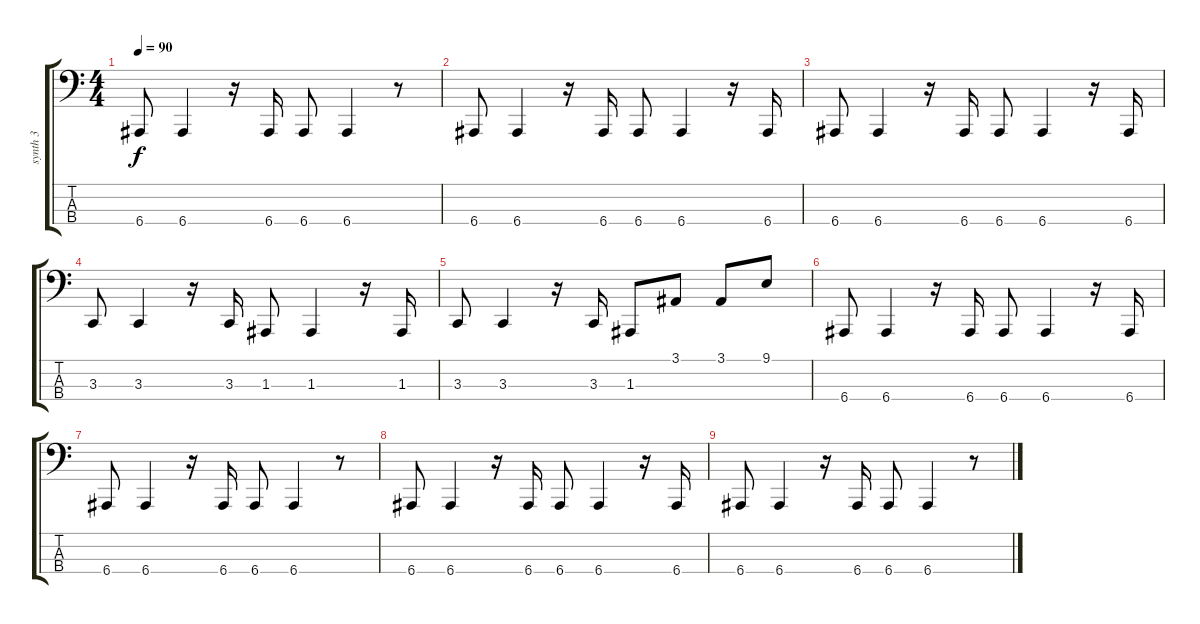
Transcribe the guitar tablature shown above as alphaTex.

\track ("synth 3" "synth 3") {instrument synthbrass1}
\staff {score tabs}
\tuning (G2 D2 A1 E1) {hide}
\ts (4 4)
\tempo 90
\clef f4
\ks c
6.4.8{dy f} 6.4.4 r.16 6.4.16 6.4.8 6.4.4 r.8 |
6.4.8 6.4.4 r.16 6.4.16 6.4.8 6.4.4 r.16 6.4.16 |
6.4.8 6.4.4 r.16 6.4.16 6.4.8 6.4.4 r.16 6.4.16 |
3.3.8 3.3.4 r.16 3.3.16 1.3.8 1.3.4 r.16 1.3.16 |
3.3.8 3.3.4 r.16 3.3.16 1.3.8 3.1.8 3.1.8 9.1.8 |
6.4.8 6.4.4 r.16 6.4.16 6.4.8 6.4.4 r.16 6.4.16 |
6.4.8 6.4.4 r.16 6.4.16 6.4.8 6.4.4 r.8 |
6.4.8 6.4.4 r.16 6.4.16 6.4.8 6.4.4 r.16 6.4.16 |
6.4.8 6.4.4 r.16 6.4.16 6.4.8 6.4.4 r.8
